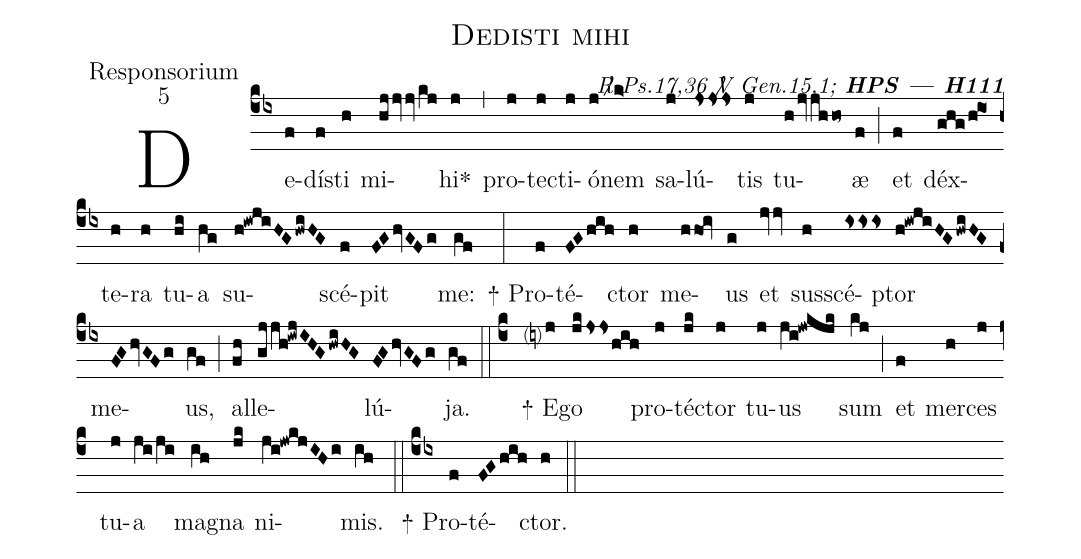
name:Dedisti mihi;
office-part:Responsorium;
mode:5;
commentary:{\itshape\mdseries \Rbar\ Ps.17,36  \Vbar\  Gen.15,1;\/}  {\bfseries HPS --- H111};
%%
(cb4) De(f)dí(f)sti(h) mi(hjjvvkj)hi<sp>*</sp>(j) (,)
pro(j)tec(j)ti(j)ó(j)nem(k>) sa(j)lú(jsss)tis(j) tu(hjvjhho~)æ(f) (;)
et(f) déx(ghg/h!io1)te(h)ra(h) tu(hi)a(hg) su(h!iwjiHGhwiHG)scé(f)pit(FGhvGFg) me:(gf) (:)
<sp>+</sp> Pro(f)té(FGhih)ctor(h) me(hho1!iv)us(g) et(jvv) sus(h)scé(isss)ptor(h!iwjiHGhwiHG) me(FGhvGFg)us,(gf) (;)
al(fh)le(gjjh!iwjIHGhwiHG)lú(FGhvGFg)ja.(gf) (::c4)
<sp>+</sp> E(iy?j)go(jkJsshih) pro(j)téc(jk)tor(j) tu(j)us(ji!jwkjk) sum(kj) (;)
et(f) mer(h)ces(j) tu(j)a(ji/ji) ma(ih)gna(jk) ni(ji!jwkjIHi)mis.(ih) (::cb4)
<sp>+</sp> Pro(f)té(FGhih)ctor.(h) (::)
